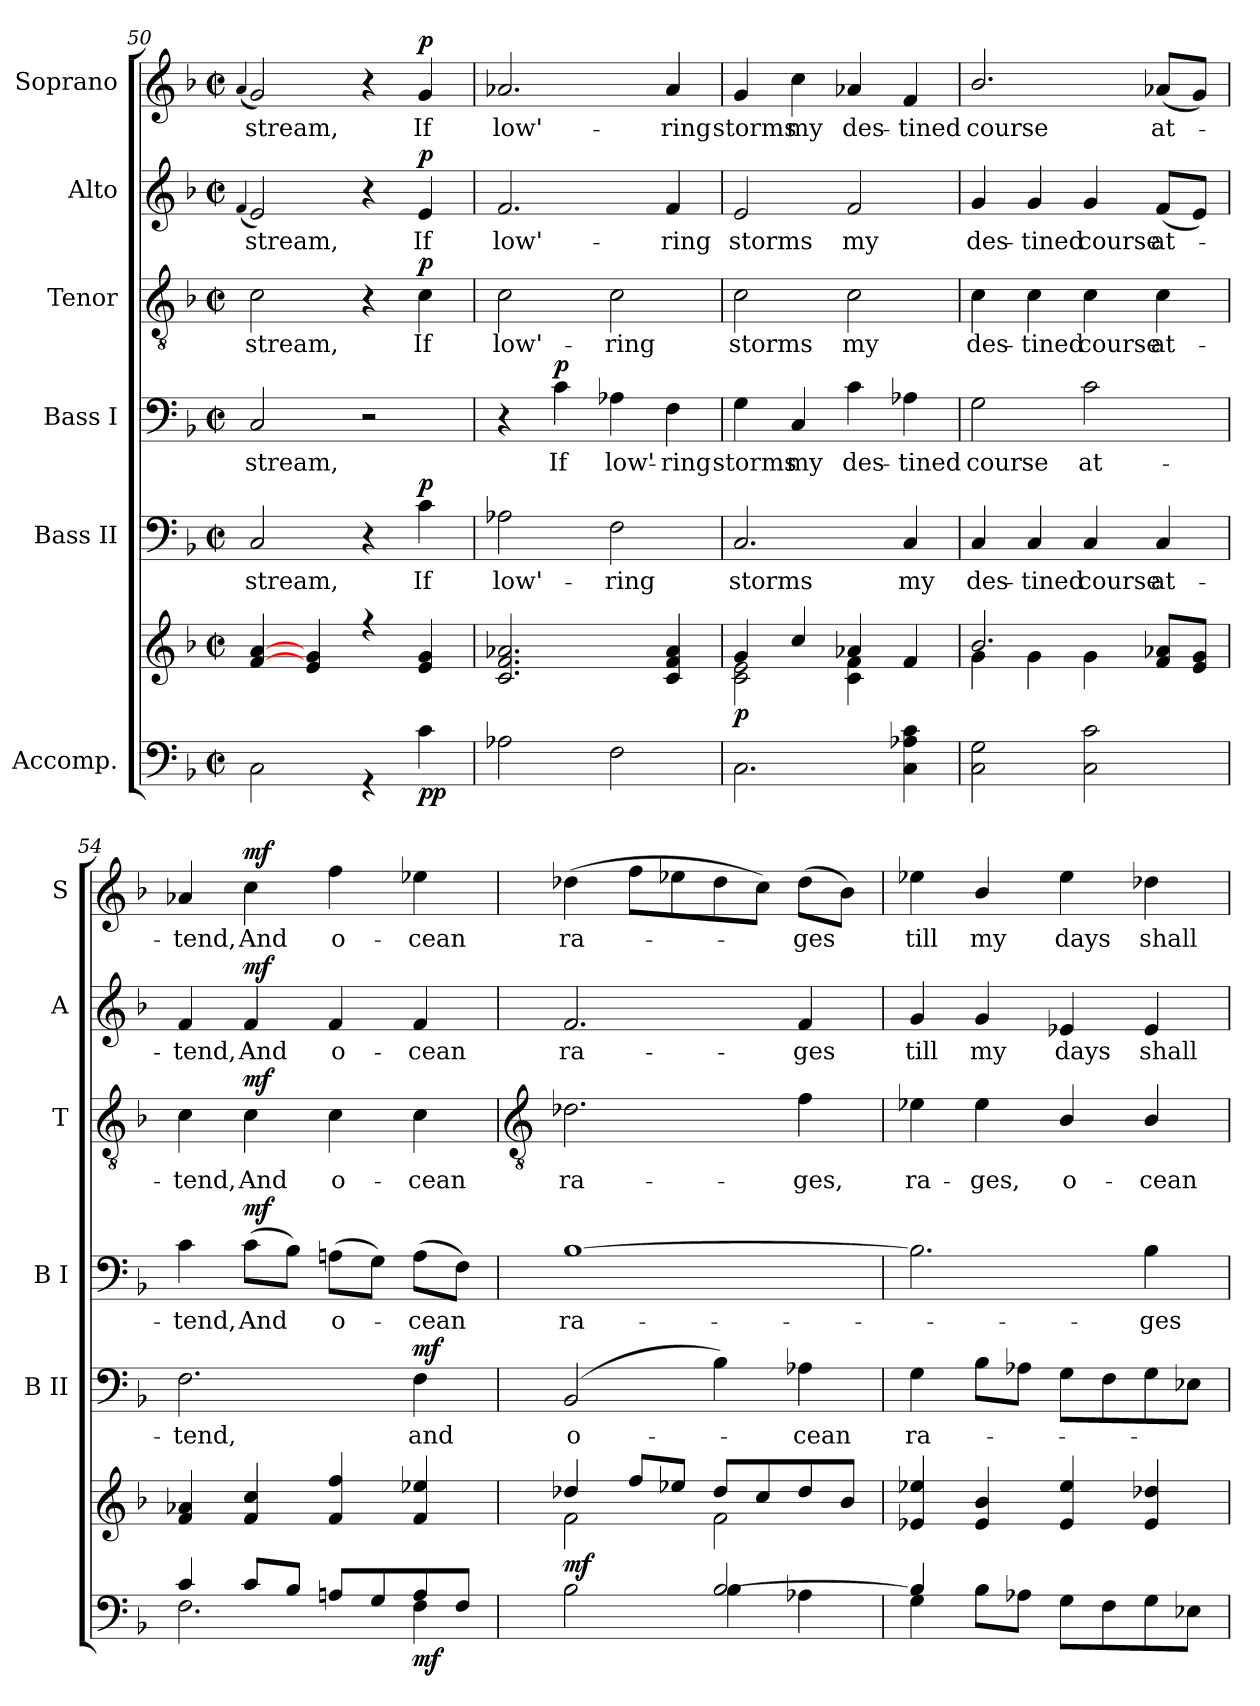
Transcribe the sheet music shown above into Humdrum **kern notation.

**kern	**kern	**dynam	**kern	**text	**dynam	**kern	**text	**dynam	**kern	**text	**dynam	**kern	**text	**dynam	**kern	**text	**dynam
*part6	*part6	*part6	*part5	*part5	*part5	*part4	*part4	*part4	*part3	*part3	*part3	*part2	*part2	*part2	*part1	*part1	*part1
*staff7	*staff6	*staff6/7	*staff5	*staff5	*staff5	*staff4	*staff4	*staff4	*staff3	*staff3	*staff3	*staff2	*staff2	*staff2	*staff1	*staff1	*staff1
*I"Accomp.	*	*	*I"Bass II	*	*	*I"Bass I	*	*	*I"Tenor	*	*	*I"Alto	*	*	*I"Soprano	*	*
*	*	*	*I'B II	*	*	*I'B I	*	*	*I'T	*	*	*I'A	*	*	*I'S	*	*
!!LO:LB:g=z
*clefF4	*clefG2	*	*clefF4	*	*	*clefF4	*	*	*clefGv2	*	*	*clefG2	*	*	*clefG2	*	*
*k[b-]	*k[b-]	*	*k[b-]	*	*	*k[b-]	*	*	*k[b-]	*	*	*k[b-]	*	*	*k[b-]	*	*
*F:	*F:	*	*F:	*	*	*F:	*	*	*F:	*	*	*F:	*	*	*F:	*	*
*M2/2	*M2/2	*	*M2/2	*	*	*M2/2	*	*	*M2/2	*	*	*M2/2	*	*	*M2/2	*	*
*met(c|)	*met(c|)	*	*met(c|)	*	*	*met(c|)	*	*	*met(c|)	*	*	*met(c|)	*	*	*met(c|)	*	*
=50	=50	=50	=50	=50	=50	=50	=50	=50	=50	=50	=50	=50	=50	=50	=50	=50	=50
.	.	.	.	.	.	.	.	.	.	.	.	(<4qqf	.	.	(<4qqa	.	.
*^	*^	*	*	*	*	*	*	*	*	*	*	*	*	*	*	*	*
!	!	!	!	!	!	!LO:LY:b	!	!	!LO:LY:b	!	!	!LO:LY:b	!	!	!LO:LY:b	!	!	!LO:LY:b	!
1ryy	2C\	[4f/ [4a/	1ryy	.	2C	stream,	.	2C	stream,	.	2c	stream,	.	2e)	stream,	.	2g)	stream,	.
.	.	4e/ 4g/	.	.	.	.	.	.	.	.	.	.	.	.	.	.	.	.	.
.	4r	4r	.	.	4r	.	.	2r	.	.	4r	.	.	4r	.	.	4r	.	.
!	!	!	!	!LO:DY:b=2	!	!LO:LY:b	!	!	!	!	!	!LO:LY:b	!	!	!LO:LY:b	!	!	!LO:LY:b	!
!	!	!	!	!LO:DY:n=1:b	!	!	!LO:DY:b	!	!	!	!	!	!LO:DY:b	!	!	!LO:DY:b	!	!	!LO:DY:b
.	4c\	4e/ 4g/	.	p p	4c	If	p	.	.	.	4c	If	p	4e	If	p	4g	If	p
=51	=51	=51	=51	=51	=51	=51	=51	=51	=51	=51	=51	=51	=51	=51	=51	=51	=51	=51	=51
!	!	!	!	!	!	!LO:LY:b	!	!	!	!	!	!LO:LY:b	!	!	!LO:LY:b	!	!	!LO:LY:b	!
1ryy	2A-X\	2.c/ 2.f/ 2.a-X/	1ryy	.	2A-X	low'-	.	4r	.	.	2c	low'-	.	2.f	low'-	.	2.a-X	low'-	.
!	!	!	!	!	!	!	!	!	!LO:LY:b	!LO:DY:b	!	!	!	!	!	!	!	!	!
.	.	.	.	.	.	.	.	4c	If	p	.	.	.	.	.	.	.	.	.
!	!	!	!	!	!	!LO:LY:b	!	!	!LO:LY:b	!	!	!LO:LY:b	!	!	!	!	!	!	!
.	2F\	.	.	.	2F	-ring	.	4A-X	low'-	.	2c	-ring	.	.	.	.	.	.	.
!	!	!	!	!	!	!	!	!	!LO:LY:b	!	!	!	!	!	!LO:LY:b	!	!	!LO:LY:b	!
.	.	4c/ 4f/ 4a-/	.	.	.	.	.	4F	-ring	.	.	.	.	4f	-ring	.	4a-	-ring	.
=52	=52	=52	=52	=52	=52	=52	=52	=52	=52	=52	=52	=52	=52	=52	=52	=52	=52	=52	=52
!	!	!	!	!LO:DY:b	!	!LO:LY:b	!	!	!LO:LY:b	!	!	!LO:LY:b	!	!	!LO:LY:b	!	!	!LO:LY:b	!
1ryy	2.C\	4g/	2c\ 2e\	p	2.C	storms	.	4G	storms	.	2c	storms	.	2e	storms	.	4g	storms	.
!	!	!	!	!	!	!	!	!	!LO:LY:b	!	!	!	!	!	!	!	!	!LO:LY:b	!
.	.	4cc/	.	.	.	.	.	4C	my	.	.	.	.	.	.	.	4cc	my	.
!	!	!	!	!	!	!	!	!	!LO:LY:b	!	!	!LO:LY:b	!	!	!LO:LY:b	!	!	!LO:LY:b	!
.	.	4a-X/	4c\ 4f\	.	.	.	.	4c	des-	.	2c	my	.	2f	my	.	4a-X	des-	.
!	!	!	!	!	!	!LO:LY:b	!	!	!LO:LY:b	!	!	!	!	!	!	!	!	!LO:LY:b	!
.	4C\ 4A-X\ 4c\	4f/	4ryy	.	4C	my	.	4A-X	-tined	.	.	.	.	.	.	.	4f	-tined	.
=53	=53	=53	=53	=53	=53	=53	=53	=53	=53	=53	=53	=53	=53	=53	=53	=53	=53	=53	=53
!	!	!	!	!	!	!LO:LY:b	!	!	!LO:LY:b	!	!	!LO:LY:b	!	!	!LO:LY:b	!	!	!LO:LY:b	!
1ryy	2C\ 2G\	2.b-/	4g\	.	4C	des-	.	2G	course	.	4c	des-	.	4g	des-	.	2.b-/	course	.
!	!	!	!	!	!	!LO:LY:b	!	!	!	!	!	!LO:LY:b	!	!	!LO:LY:b	!	!	!	!
.	.	.	4g\	.	4C	-tined	.	.	.	.	4c	-tined	.	4g	-tined	.	.	.	.
!	!	!	!	!	!	!LO:LY:b	!	!	!LO:LY:b	!	!	!LO:LY:b	!	!	!LO:LY:b	!	!	!	!
.	2C\ 2c\	.	4g\	.	4C	course	.	2c	at-	.	4c	course	.	4g	course	.	.	.	.
!	!	!	!	!	!	!LO:LY:b	!	!	!	!	!	!LO:LY:b	!	!	!LO:LY:b	!	!	!LO:LY:b	!
.	.	8f/ 8a-X/L	4ryy	.	4C	at-	.	.	.	.	4c	at-	.	(<8fL	at-	.	(<8a-XL	at-	.
.	.	8e/ 8g/J	.	.	.	.	.	.	.	.	.	.	.	8eJ)	.	.	8gJ)	.	.
=54	=54	=54	=54	=54	=54	=54	=54	=54	=54	=54	=54	=54	=54	=54	=54	=54	=54	=54	=54
!	!	!	!	!	!	!LO:LY:b	!	!	!LO:LY:b	!	!	!LO:LY:b	!	!	!LO:LY:b	!	!	!LO:LY:b	!
4c/	2.F\	4f/ 4a-X/	1ryy	.	2.F	-tend,	.	4c	-tend,	.	4c	-tend,	.	4f	tend,	.	4a-X	tend,	.
!	!	!	!	!LO:DY:b=2	!	!	!	!	!LO:LY:b	!	!	!LO:LY:b	!	!	!LO:LY:b	!	!	!LO:LY:b	!
!	!	!	!	!LO:DY:n=1:b	!	!	!	!	!	!LO:DY:b	!	!	!LO:DY:b	!	!	!LO:DY:b	!	!	!LO:DY:b
8c/L	.	4f/ 4cc/	.	mf mf	.	.	.	(>8cL	And	mf	4c	And	mf	4f	And	mf	4cc	And	mf
8B-/J	.	.	.	.	.	.	.	8B-J)	.	.	.	.	.	.	.	.	.	.	.
!	!	!	!	!	!	!	!	!	!LO:LY:b	!	!	!LO:LY:b	!	!	!LO:LY:b	!	!	!LO:LY:b	!
8An/L	.	4f/ 4ff/	.	.	.	.	.	(>8AnL	o-	.	4c	o-	.	4f	o-	.	4ff	o-	.
8G/	.	.	.	.	.	.	.	8GJ)	.	.	.	.	.	.	.	.	.	.	.
!	!	!	!	!LO:DY:n=2:b=2	!	!LO:LY:b	!LO:DY:b	!	!LO:LY:b	!	!	!LO:LY:b	!	!	!LO:LY:b	!	!	!LO:LY:b	!
8A/	4F\	4f/ 4ee-X/	.	mf	4F	and	mf	(>8AL	cean	.	4c	-cean	.	4f	-cean	.	4ee-X	-cean	.
8F/J	.	.	.	.	.	.	.	8FJ)	.	.	.	.	.	.	.	.	.	.	.
!!LO:LB:g=z
=55	=55	=55	=55	=55	=55	=55	=55	=55	=55	=55	=55	=55	=55	=55	=55	=55	=55	=55	=55
*	*	*	*	*	*	*	*	*	*	*	*clefGv2	*	*	*	*	*	*	*	*
!	!	!	!	!LO:DY:b	!	!LO:LY:b	!	!	!LO:LY:b	!	!	!LO:LY:b	!	!	!LO:LY:b	!	!	!LO:LY:b	!
2ryy	2B-\	4dd-X/	2f\	mf	(<2BB-	o-	.	[1B-	ra-	.	2.d-X	ra-	.	2.f	ra-	.	(>4dd-X	ra-	.
.	.	8ff/L	.	.	.	.	.	.	.	.	.	.	.	.	.	.	8ffL	.	.
.	.	8ee-X/J	.	.	.	.	.	.	.	.	.	.	.	.	.	.	8ee-X	.	.
[2B-/	4B-\	8dd-/L	2f\	.	4B-)	.	.	.	.	.	.	.	.	.	.	.	8dd-	.	.
.	.	8cc/	.	.	.	.	.	.	.	.	.	.	.	.	.	.	8ccJ)	.	.
!	!	!	!	!	!	!LO:LY:b	!	!	!	!	!	!LO:LY:b	!	!	!LO:LY:b	!	!	!LO:LY:b	!
.	4A-X\	8dd-/	.	.	4A-X	cean	.	.	.	.	4f	-ges,	.	4f	-ges	.	(>8dd-L	ges	.
.	.	8b-/J	.	.	.	.	.	.	.	.	.	.	.	.	.	.	8b-J)	.	.
=56	=56	=56	=56	=56	=56	=56	=56	=56	=56	=56	=56	=56	=56	=56	=56	=56	=56	=56	=56
!	!	!	!	!	!	!LO:LY:b	!	!	!	!	!	!LO:LY:b	!	!	!LO:LY:b	!	!	!LO:LY:b	!
4B-/]	4G\	4e-X/ 4ee-X/	1ryy	.	4G	ra-	.	2.B-]	.	.	4e-X	ra-	.	4g	till	.	4ee-X	till	.
!	!	!	!	!	!	!	!	!	!	!	!	!LO:LY:b	!	!	!LO:LY:b	!	!	!LO:LY:b	!
2.ryy	8B-\L	4e-/ 4b-/	.	.	8B-L	.	.	.	.	.	4e-	-ges,	.	4g	my	.	4b-/	my	.
.	8A-X\J	.	.	.	8A-XJ	.	.	.	.	.	.	.	.	.	.	.	.	.	.
!	!	!	!	!	!	!	!	!	!	!	!	!LO:LY:b	!	!	!LO:LY:b	!	!	!LO:LY:b	!
.	8G\L	4e-/ 4ee-/	.	.	8GL	.	.	.	.	.	4B-/	o-	.	4e-X	days	.	4ee-	days	.
.	8F\	.	.	.	8F	.	.	.	.	.	.	.	.	.	.	.	.	.	.
!	!	!	!	!	!	!	!	!	!LO:LY:b	!	!	!LO:LY:b	!	!	!LO:LY:b	!	!	!LO:LY:b	!
.	8G\	4e-/ 4dd-X/	.	.	8G	.	.	4B-	ges	.	4B-/	-cean	.	4e-	shall	.	4dd-X	shall	.
.	8E-X\J	.	.	.	8E-XJ	.	.	.	.	.	.	.	.	.	.	.	.	.	.
*v	*v	*	*	*	*	*	*	*	*	*	*	*	*	*	*	*	*	*	*
*	*v	*v	*	*	*	*	*	*	*	*	*	*	*	*	*	*	*	*
=	=	=	=	=	=	=	=	=	=	=	=	=	=	=	=	=	=
*-	*-	*-	*-	*-	*-	*-	*-	*-	*-	*-	*-	*-	*-	*-	*-	*-	*-
